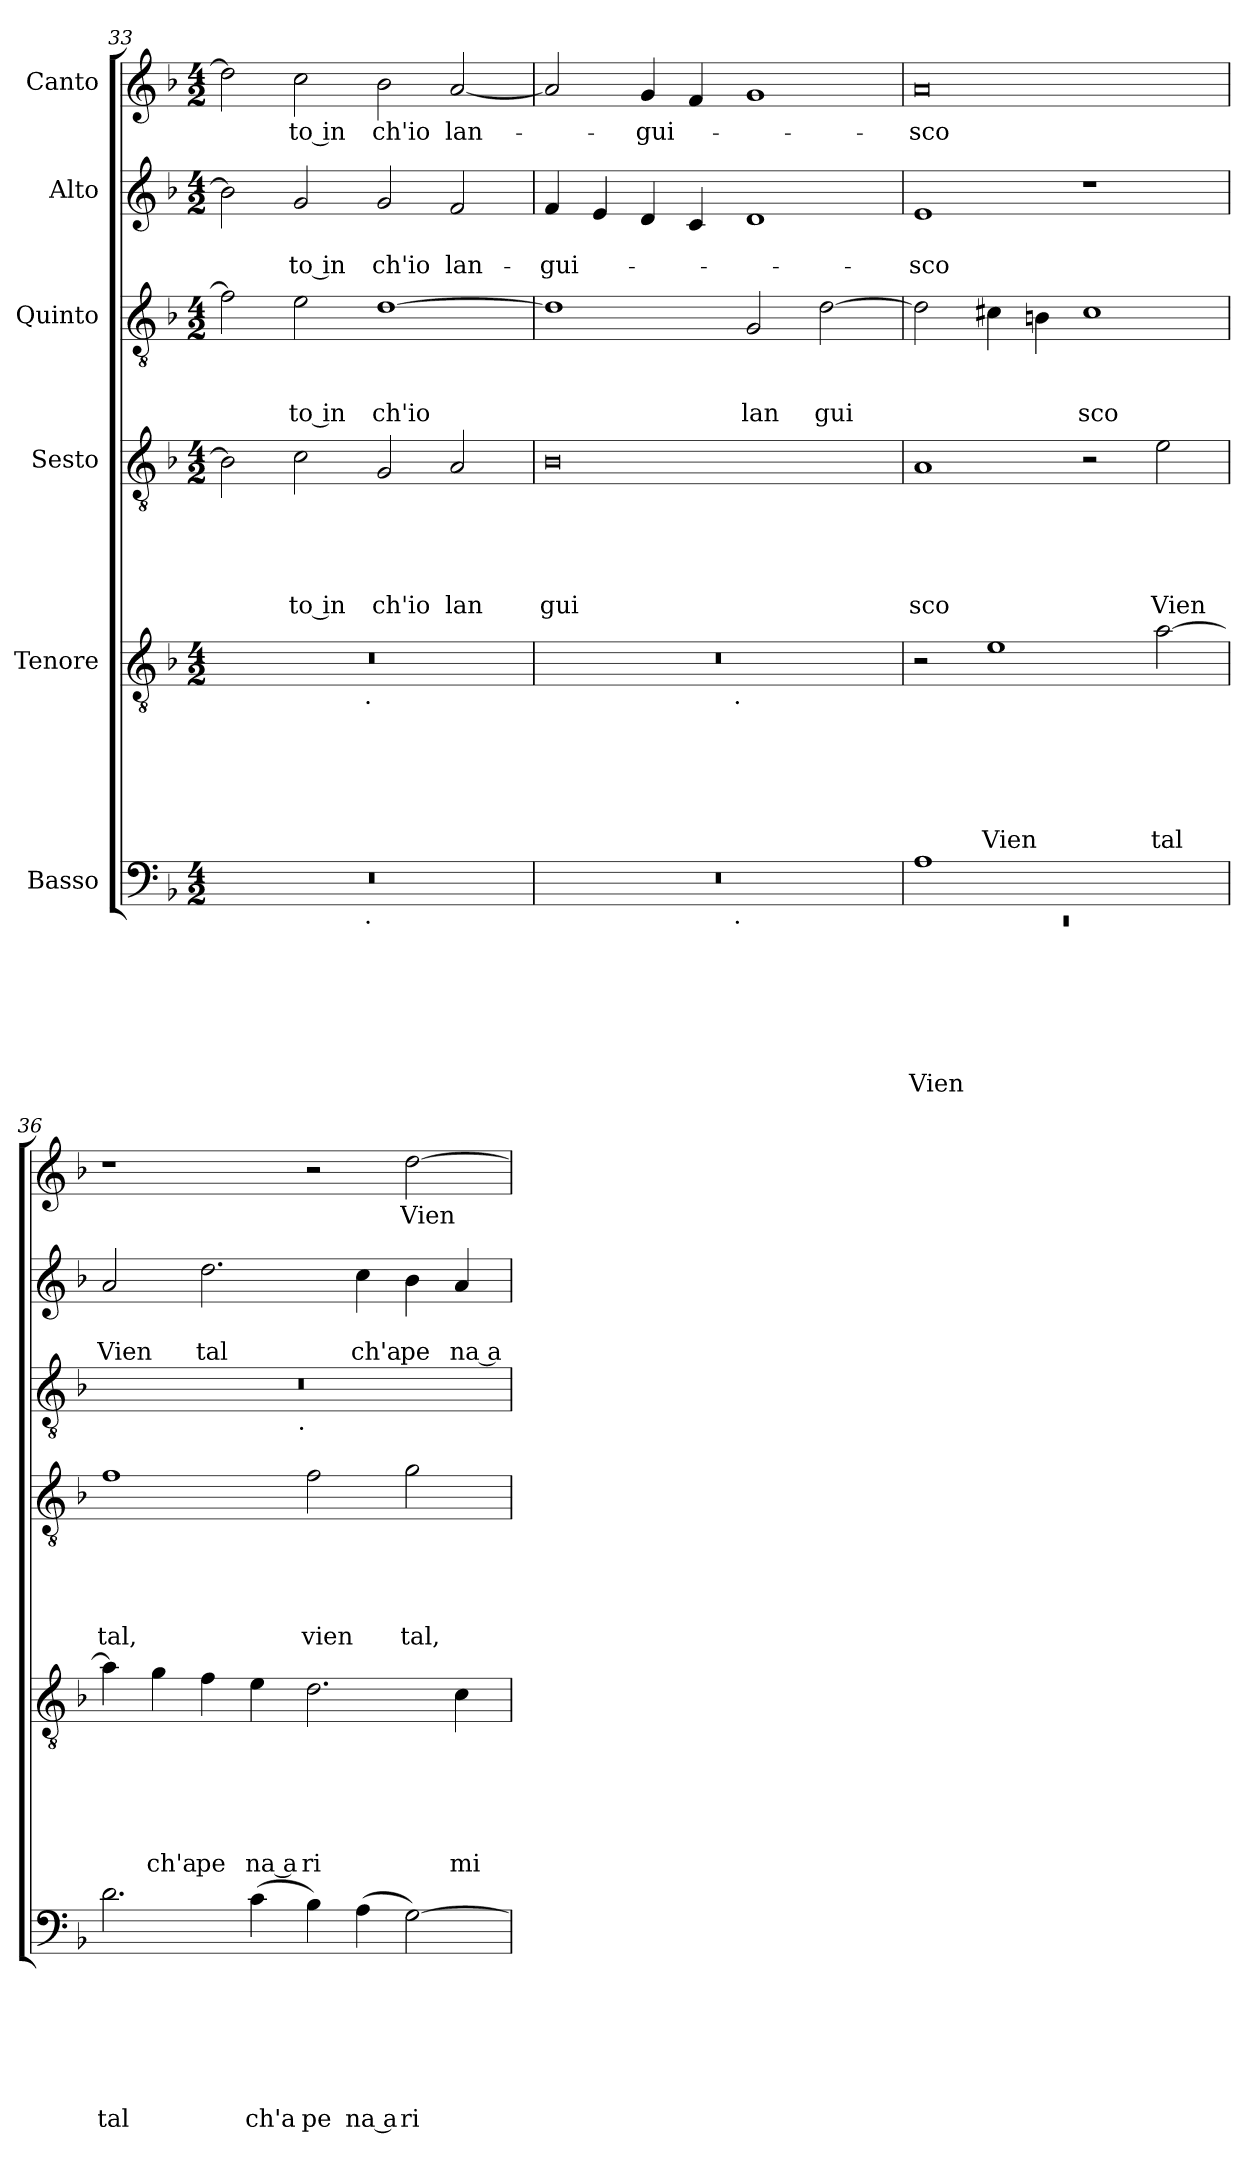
**kern	**text	**text	**text	**text	**text	**text	**text	**kern	**text	**text	**text	**text	**text	**text	**kern	**text	**text	**text	**text	**text	**kern	**text	**text	**text	**kern	**text	**text	**kern	**text
*part6	*part6	*part6	*part6	*part6	*part6	*part6	*part6	*part5	*part5	*part5	*part5	*part5	*part5	*part5	*part4	*part4	*part4	*part4	*part4	*part4	*part3	*part3	*part3	*part3	*part2	*part2	*part2	*part1	*part1
*staff6	*staff6	*staff6	*staff6	*staff6	*staff6	*staff6	*staff6	*staff5	*staff5	*staff5	*staff5	*staff5	*staff5	*staff5	*staff4	*staff4	*staff4	*staff4	*staff4	*staff4	*staff3	*staff3	*staff3	*staff3	*staff2	*staff2	*staff2	*staff1	*staff1
*I"Basso	*	*	*	*	*	*	*	*I"Tenore	*	*	*	*	*	*	*I"Sesto	*	*	*	*	*	*I"Quinto	*	*	*	*I"Alto	*	*	*I"Canto	*
*clefF4	*	*	*	*	*	*	*	*clefGv2	*	*	*	*	*	*	*clefGv2	*	*	*	*	*	*clefGv2	*	*	*	*clefG2	*	*	*clefG2	*
*ITrd-3c-5	*	*	*	*	*	*	*	*ITrd-3c-5	*	*	*	*	*	*	*	*	*	*	*	*	*ITrd-3c-5	*	*	*	*ITrd-3c-5	*	*	*ITrd-3c-5	*
*k[b-e-]	*	*	*	*	*	*	*	*k[b-e-]	*	*	*	*	*	*	*k[b-]	*	*	*	*	*	*k[b-e-]	*	*	*	*k[b-e-]	*	*	*k[b-e-]	*
*B-:	*	*	*	*	*	*	*	*B-:	*	*	*	*	*	*	*F:	*	*	*	*	*	*B-:	*	*	*	*B-:	*	*	*B-:	*
*M4/2	*	*	*	*	*	*	*	*M4/2	*	*	*	*	*	*	*M4/2	*	*	*	*	*	*M4/2	*	*	*	*M4/2	*	*	*M4/2	*
=33	=33	=33	=33	=33	=33	=33	=33	=33	=33	=33	=33	=33	=33	=33	=33	=33	=33	=33	=33	=33	=33	=33	=33	=33	=33	=33	=33	=33	=33
*^	*	*	*	*	*	*	*	*^	*	*	*	*	*	*	*	*	*	*	*	*	*	*	*	*	*	*	*	*	*
0r	2ryy	.	.	.	.	.	.	.	0r	2ryy	.	.	.	.	.	.	2B-\]	.	.	.	.	.	2b-\]	.	.	.	2ee-\]	.	.	2gg\]	.
!	!	!	!	!	!	!	!	!	!	!	!	!	!	!	!	!	!	!	!	!	!	!LO:LY:b:rj	!	!	!	!LO:LY:b:rj	!	!	!LO:LY:b:rj	!	!LO:LY:b:rj
.	4...ryy	.	.	.	.	.	.	.	.	4...ryy	.	.	.	.	.	.	2c\	.	.	.	.	to in	2a\	.	.	to in	2cc/	.	-to in	2ff\	-to in
!	!	!	!	!	!	!	!	!	!	!LO:TX:b:t=.	!	!	!	!	!	!	!	!	!	!	!	!	!	!	!	!	!	!	!	!	!
!	!LO:TX:b:t=.	!	!	!	!	!	!	!	!	!	!	!	!	!	!	!	!	!	!	!	!	!	!	!	!	!	!	!	!	!	!
.	1ryy	.	.	.	.	.	.	.	.	1ryy	.	.	.	.	.	.	.	.	.	.	.	.	.	.	.	.	.	.	.	.	.
!	!	!	!	!	!	!	!	!	!	!	!	!	!	!	!	!	!	!	!	!	!	!LO:LY:b	!	!	!	!LO:LY:b	!	!	!LO:LY:b	!	!LO:LY:b
.	.	.	.	.	.	.	.	.	.	.	.	.	.	.	.	.	2G/	.	.	.	.	ch'io	[>1g	.	.	ch'io	2cc/	.	ch'io	2ee-\	ch'io
!	!	!	!	!	!	!	!	!	!	!	!	!	!	!	!	!	!	!	!	!	!	!LO:LY:b	!	!	!	!	!	!	!LO:LY:b	!	!LO:LY:b
.	.	.	.	.	.	.	.	.	.	.	.	.	.	.	.	.	2A/	.	.	.	.	lan	.	.	.	.	2b-/	.	lan-	[<2dd/	lan-
.	32ryy	.	.	.	.	.	.	.	.	32ryy	.	.	.	.	.	.	.	.	.	.	.	.	.	.	.	.	.	.	.	.	.
=34	=34	=34	=34	=34	=34	=34	=34	=34	=34	=34	=34	=34	=34	=34	=34	=34	=34	=34	=34	=34	=34	=34	=34	=34	=34	=34	=34	=34	=34	=34	=34
!	!	!	!	!	!	!	!	!	!	!	!	!	!	!	!	!	!	!	!	!	!	!LO:LY:b	!	!	!	!	!	!	!LO:LY:b	!	!
0r	2ryy	.	.	.	.	.	.	.	0r	2ryy	.	.	.	.	.	.	0B-	.	.	.	.	gui	1g]	.	.	.	4b-/	.	-gui-	2dd/]	.
.	.	.	.	.	.	.	.	.	.	.	.	.	.	.	.	.	.	.	.	.	.	.	.	.	.	.	4a/	.	.	.	.
!	!	!	!	!	!	!	!	!	!	!	!	!	!	!	!	!	!	!	!	!	!	!	!	!	!	!	!	!	!	!	!LO:LY:b
.	4...ryy	.	.	.	.	.	.	.	.	4...ryy	.	.	.	.	.	.	.	.	.	.	.	.	.	.	.	.	4g/	.	.	4cc/	-gui-
.	.	.	.	.	.	.	.	.	.	.	.	.	.	.	.	.	.	.	.	.	.	.	.	.	.	.	4f/	.	.	4b-/	.
!	!	!	!	!	!	!	!	!	!	!LO:TX:b:t=.	!	!	!	!	!	!	!	!	!	!	!	!	!	!	!	!	!	!	!	!	!
!	!LO:TX:b:t=.	!	!	!	!	!	!	!	!	!	!	!	!	!	!	!	!	!	!	!	!	!	!	!	!	!	!	!	!	!	!
.	1ryy	.	.	.	.	.	.	.	.	1ryy	.	.	.	.	.	.	.	.	.	.	.	.	.	.	.	.	.	.	.	.	.
!	!	!	!	!	!	!	!	!	!	!	!	!	!	!	!	!	!	!	!	!	!	!	!	!	!	!LO:LY:b	!	!	!	!	!
.	.	.	.	.	.	.	.	.	.	.	.	.	.	.	.	.	.	.	.	.	.	.	2c/	.	.	lan	1g	.	.	1cc	.
!	!	!	!	!	!	!	!	!	!	!	!	!	!	!	!	!	!	!	!	!	!	!	!	!	!	!LO:LY:b	!	!	!	!	!
.	.	.	.	.	.	.	.	.	.	.	.	.	.	.	.	.	.	.	.	.	.	.	[<2g\	.	.	gui	.	.	.	.	.
.	32ryy	.	.	.	.	.	.	.	.	32ryy	.	.	.	.	.	.	.	.	.	.	.	.	.	.	.	.	.	.	.	.	.
!!LO:LB:g=z
=35	=35	=35	=35	=35	=35	=35	=35	=35	=35	=35	=35	=35	=35	=35	=35	=35	=35	=35	=35	=35	=35	=35	=35	=35	=35	=35	=35	=35	=35	=35	=35
!	!LO:N:vis=1	!	!	!	!	!	!	!LO:LY:b	!	!	!	!	!	!	!	!	!	!	!	!	!	!LO:LY:b	!	!	!	!	!	!	!LO:LY:b	!	!LO:LY:b
*	*^	*	*	*	*	*	*	*	*v	*v	*	*	*	*	*	*	*	*	*	*	*	*	*	*	*	*	*	*	*	*	*
0ryy	0rEE	1d	.	.	.	.	.	.	Vien	2r	.	.	.	.	.	.	1A	.	.	.	.	sco	2g\]	.	.	.	1a	.	-sco	0dd	-sco
!	!	!	!	!	!	!	!	!	!	!	!	!	!	!	!	!LO:LY:b	!	!	!	!	!	!	!	!	!	!	!	!	!	!	!
.	.	.	.	.	.	.	.	.	.	1a	.	.	.	.	.	Vien	.	.	.	.	.	.	4f#X\	.	.	.	.	.	.	.	.
.	.	.	.	.	.	.	.	.	.	.	.	.	.	.	.	.	.	.	.	.	.	.	4en\	.	.	.	.	.	.	.	.
!	!	!	!	!	!	!	!	!	!	!	!	!	!	!	!	!	!	!	!	!	!	!	!	!	!	!LO:LY:b	!	!	!	!	!
.	.	1ryy	.	.	.	.	.	.	.	.	.	.	.	.	.	.	2r	.	.	.	.	.	1f#	.	.	sco	1r	.	.	.	.
!	!	!	!	!	!	!	!	!	!	!	!	!	!	!	!	!LO:LY:b	!	!	!	!	!	!LO:LY:b	!	!	!	!	!	!	!	!	!
.	.	.	.	.	.	.	.	.	.	[>2dd\	.	.	.	.	.	tal	2e\	.	.	.	.	Vien	.	.	.	.	.	.	.	.	.
*v	*v	*v	*	*	*	*	*	*	*	*	*	*	*	*	*	*	*	*	*	*	*	*	*	*	*	*	*	*	*	*	*
=36	=36	=36	=36	=36	=36	=36	=36	=36	=36	=36	=36	=36	=36	=36	=36	=36	=36	=36	=36	=36	=36	=36	=36	=36	=36	=36	=36	=36	=36
!	!	!	!	!	!	!	!LO:LY:b	!	!	!	!	!	!	!	!	!	!	!	!	!LO:LY:b	!	!	!	!	!	!	!LO:LY:b	!	!
*	*	*	*	*	*	*	*	*	*	*	*	*	*	*	*	*	*	*	*	*	*^	*	*	*	*	*	*	*	*
2.g\	.	.	.	.	.	.	tal	4dd\]	.	.	.	.	.	.	1f	.	.	.	.	tal,	0r	2ryy	.	.	.	2dd/	.	Vien	1r	.
!	!	!	!	!	!	!	!	!	!	!	!	!	!	!LO:LY:b	!	!	!	!	!	!	!	!	!	!	!	!	!	!	!	!
.	.	.	.	.	.	.	.	4cc\	.	.	.	.	.	ch'a	.	.	.	.	.	.	.	.	.	.	.	.	.	.	.	.
!	!	!	!	!	!	!	!	!	!	!	!	!	!	!LO:LY:b	!	!	!	!	!	!	!	!	!	!	!	!	!	!LO:LY:b	!	!
.	.	.	.	.	.	.	.	4b-\	.	.	.	.	.	pe	.	.	.	.	.	.	.	4ryy	.	.	.	2.gg\	.	tal	.	.
!	!	!	!	!	!	!	!LO:LY:b	!	!	!	!	!	!	!LO:LY:b:rj	!	!	!	!	!	!	!	!	!	!	!	!	!	!	!	!
(>4f\	.	.	.	.	.	.	ch'a	4a\	.	.	.	.	.	na a	.	.	.	.	.	.	.	8...ryy	.	.	.	.	.	.	.	.
!	!	!	!	!	!	!	!	!	!	!	!	!	!	!	!	!	!	!	!	!	!	!LO:TX:b:t=.	!	!	!	!	!	!	!	!
.	.	.	.	.	.	.	.	.	.	.	.	.	.	.	.	.	.	.	.	.	.	1ryy	.	.	.	.	.	.	.	.
!	!	!	!	!	!	!	!LO:LY:b	!	!	!	!	!	!	!LO:LY:b	!	!	!	!	!	!LO:LY:b	!	!	!	!	!	!	!	!	!	!
4e-\)	.	.	.	.	.	.	pe	2.g\	.	.	.	.	.	ri	2f\	.	.	.	.	vien	.	.	.	.	.	.	.	.	2r	.
!	!	!	!	!	!	!	!LO:LY:b:rj	!	!	!	!	!	!	!	!	!	!	!	!	!	!	!	!	!	!	!	!	!LO:LY:b	!	!
(<4d\	.	.	.	.	.	.	na a	.	.	.	.	.	.	.	.	.	.	.	.	.	.	.	.	.	.	4ff\	.	ch'a	.	.
!	!	!	!	!	!	!	!LO:LY:b	!	!	!	!	!	!	!	!	!	!	!	!	!LO:LY:b	!	!	!	!	!	!	!	!LO:LY:b	!	!LO:LY:b
[>2c\)	.	.	.	.	.	.	ri	.	.	.	.	.	.	.	2g\	.	.	.	.	tal,	.	.	.	.	.	4ee-\	.	pe	[>2gg\	Vien
!	!	!	!	!	!	!	!	!	!	!	!	!	!	!LO:LY:b	!	!	!	!	!	!	!	!	!	!	!	!	!	!LO:LY:b:rj	!	!
.	.	.	.	.	.	.	.	4f\	.	.	.	.	.	mi	.	.	.	.	.	.	.	.	.	.	.	4dd/	.	na a	.	.
.	.	.	.	.	.	.	.	.	.	.	.	.	.	.	.	.	.	.	.	.	.	64ryy	.	.	.	.	.	.	.	.
*	*	*	*	*	*	*	*	*	*	*	*	*	*	*	*	*	*	*	*	*	*v	*v	*	*	*	*	*	*	*	*
=	=	=	=	=	=	=	=	=	=	=	=	=	=	=	=	=	=	=	=	=	=	=	=	=	=	=	=	=	=
*-	*-	*-	*-	*-	*-	*-	*-	*-	*-	*-	*-	*-	*-	*-	*-	*-	*-	*-	*-	*-	*-	*-	*-	*-	*-	*-	*-	*-	*-
